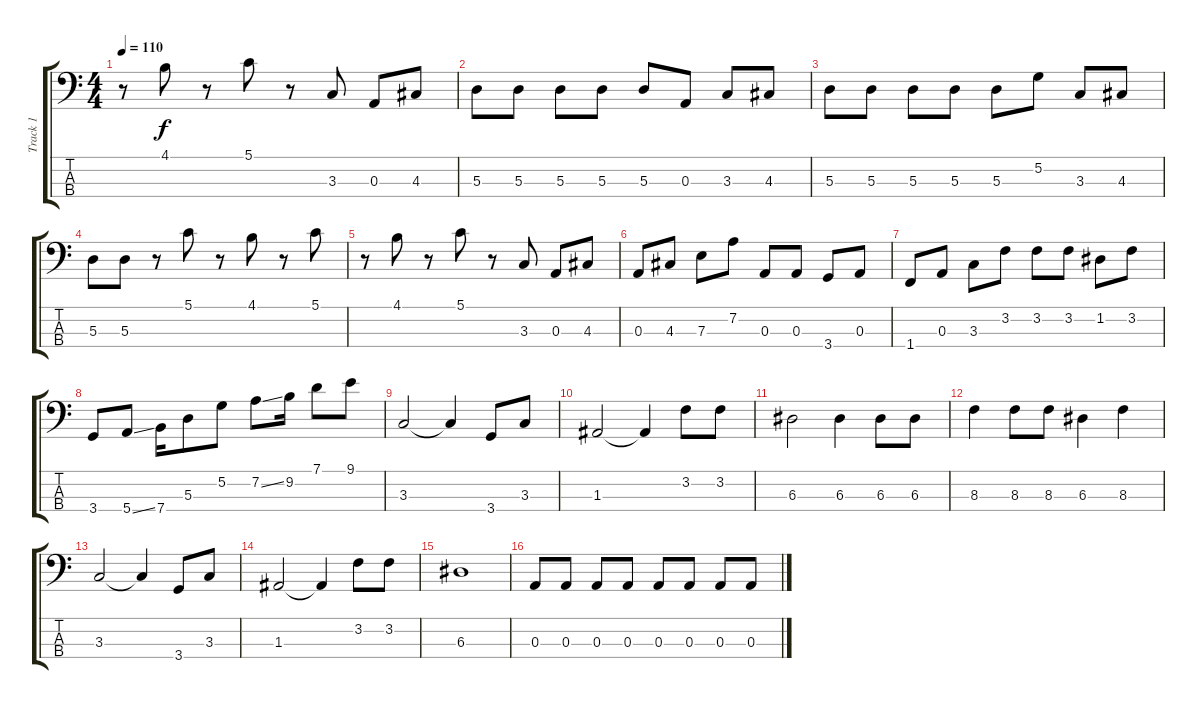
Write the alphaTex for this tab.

\track ("Track 1" "Track 1") {instrument synthbass2}
\staff {score tabs}
\tuning (G2 D2 A1 E1) {hide}
\ts (4 4)
\tempo 110
\clef f4
\ks c
r.8{dy f} 4.1.8 r.8 5.1.8 r.8 3.3.8 0.3.8 4.3.8 |
5.3.8 5.3.8 5.3.8 5.3.8 5.3.8 0.3.8 3.3.8 4.3.8 |
5.3.8 5.3.8 5.3.8 5.3.8 5.3.8 5.2.8 3.3.8 4.3.8 |
5.3.8 5.3.8 r.8 5.1.8 r.8 4.1.8 r.8 5.1.8 |
r.8 4.1.8 r.8 5.1.8 r.8 3.3.8 0.3.8 4.3.8 |
0.3.8 4.3.8 7.3.8 7.2.8 0.3.8 0.3.8 3.4.8 0.3.8 |
1.4.8 0.3.8 3.3.8 3.2.8 3.2.8 3.2.8 1.2.8 3.2.8 |
3.4.8 5.4{ss}.8 7.4.16 5.3.8 5.2.8 7.2{ss}.8 9.2.16 7.1.8 9.1.8 |
3.3.2 3.3{t}.4 3.4.8 3.3.8 |
1.3.2 1.3{t}.4 3.2.8 3.2.8 |
6.3.2 6.3.4 6.3.8 6.3.8 |
8.3.4 8.3.8 8.3.8 6.3.4 8.3.4 |
3.3.2 3.3{t}.4 3.4.8 3.3.8 |
1.3.2 1.3{t}.4 3.2.8 3.2.8 |
6.3.1 |
0.3.8 0.3.8 0.3.8 0.3.8 0.3.8 0.3.8 0.3.8 0.3.8
